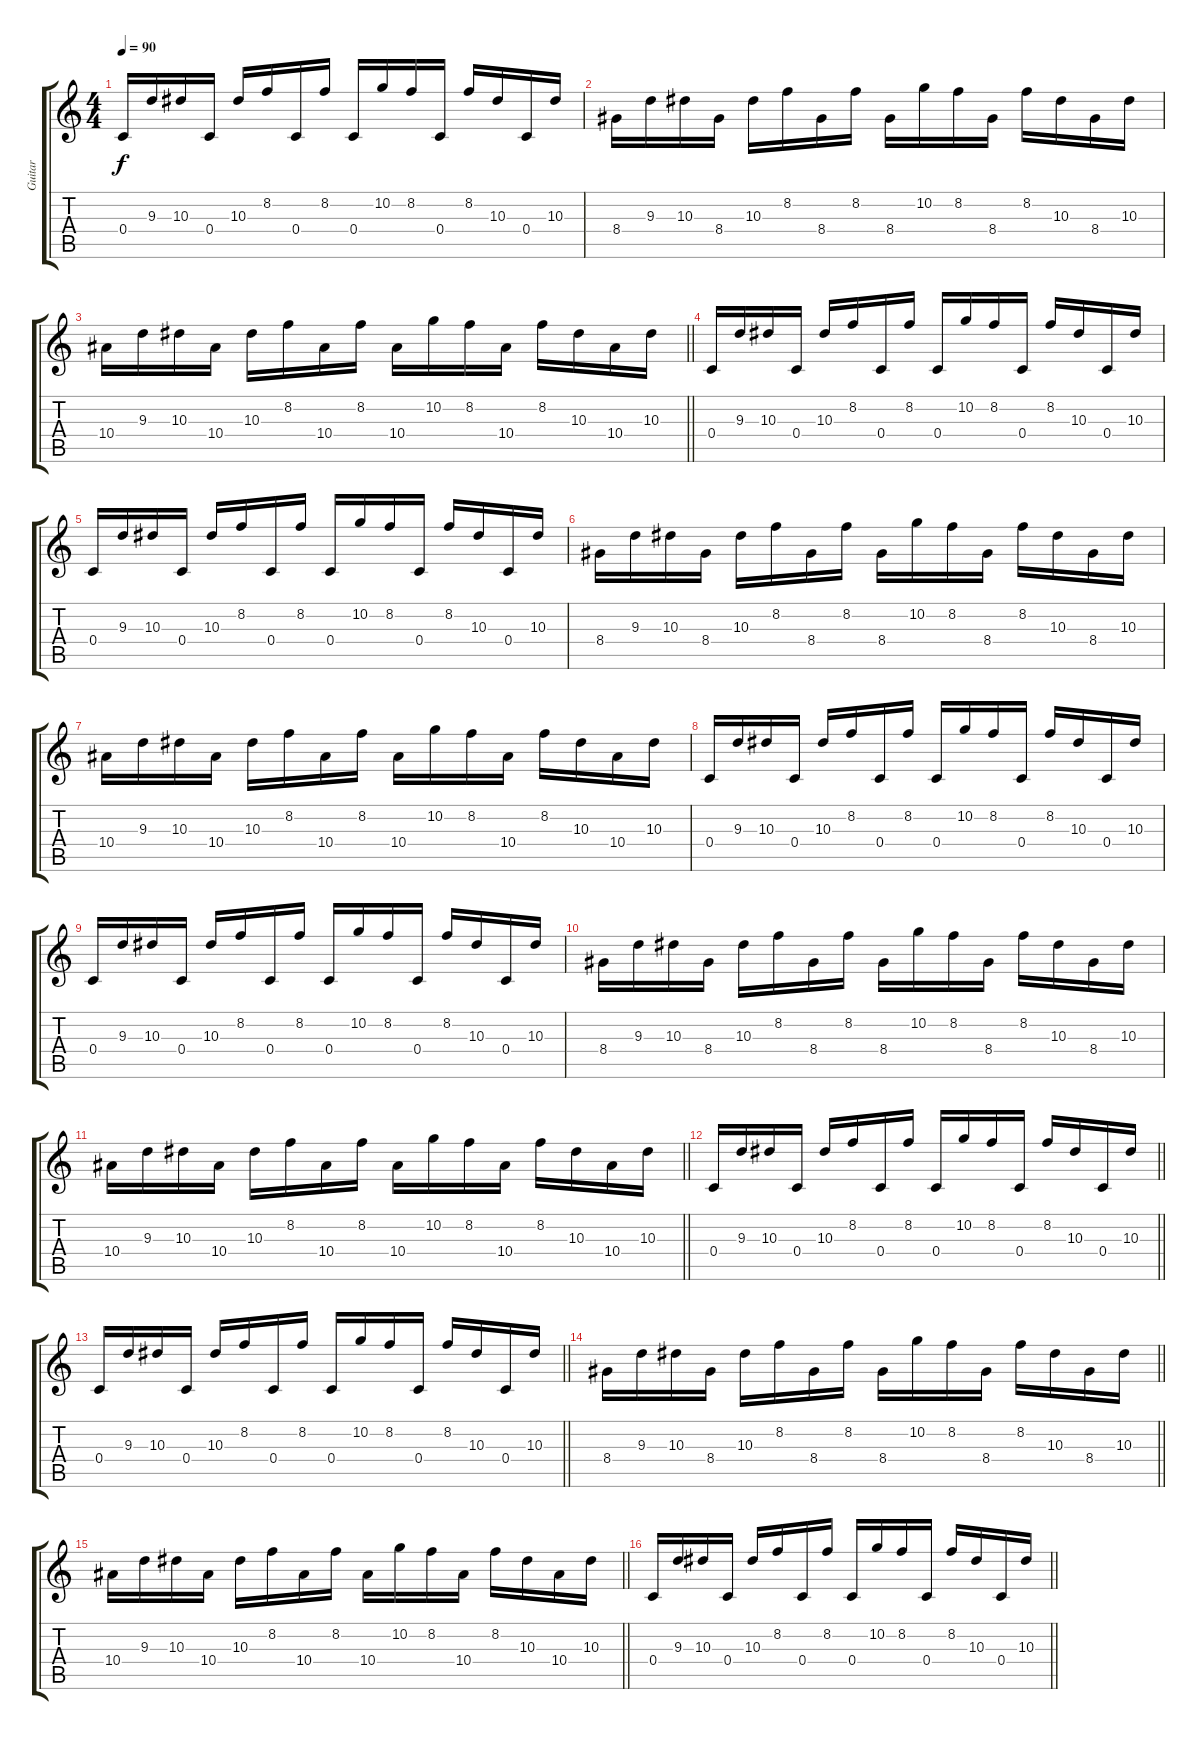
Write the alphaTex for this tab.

\track ("Guitar" "Guitar") {instrument distortionguitar}
\staff {score tabs}
\tuning (D4 A3 F3 C3 G2 C2) {hide}
\ts (4 4)
\tempo 90
\clef g2
\ks c
0.4.16{dy f} 9.3.16 10.3.16 0.4.16 10.3.16 8.2.16 0.4.16 8.2.16 0.4.16 10.2.16 8.2.16 0.4.16 8.2.16 10.3.16 0.4.16 10.3.16 |
8.4.16 9.3.16 10.3.16 8.4.16 10.3.16 8.2.16 8.4.16 8.2.16 8.4.16 10.2.16 8.2.16 8.4.16 8.2.16 10.3.16 8.4.16 10.3.16 |
\barLineRight lightlight
10.4.16 9.3.16 10.3.16 10.4.16 10.3.16 8.2.16 10.4.16 8.2.16 10.4.16 10.2.16 8.2.16 10.4.16 8.2.16 10.3.16 10.4.16 10.3.16 |
\section ("" "")
0.4.16 9.3.16 10.3.16 0.4.16 10.3.16 8.2.16 0.4.16 8.2.16 0.4.16 10.2.16 8.2.16 0.4.16 8.2.16 10.3.16 0.4.16 10.3.16 |
0.4.16 9.3.16 10.3.16 0.4.16 10.3.16 8.2.16 0.4.16 8.2.16 0.4.16 10.2.16 8.2.16 0.4.16 8.2.16 10.3.16 0.4.16 10.3.16 |
8.4.16 9.3.16 10.3.16 8.4.16 10.3.16 8.2.16 8.4.16 8.2.16 8.4.16 10.2.16 8.2.16 8.4.16 8.2.16 10.3.16 8.4.16 10.3.16 |
10.4.16 9.3.16 10.3.16 10.4.16 10.3.16 8.2.16 10.4.16 8.2.16 10.4.16 10.2.16 8.2.16 10.4.16 8.2.16 10.3.16 10.4.16 10.3.16 |
0.4.16 9.3.16 10.3.16 0.4.16 10.3.16 8.2.16 0.4.16 8.2.16 0.4.16 10.2.16 8.2.16 0.4.16 8.2.16 10.3.16 0.4.16 10.3.16 |
0.4.16 9.3.16 10.3.16 0.4.16 10.3.16 8.2.16 0.4.16 8.2.16 0.4.16 10.2.16 8.2.16 0.4.16 8.2.16 10.3.16 0.4.16 10.3.16 |
8.4.16 9.3.16 10.3.16 8.4.16 10.3.16 8.2.16 8.4.16 8.2.16 8.4.16 10.2.16 8.2.16 8.4.16 8.2.16 10.3.16 8.4.16 10.3.16 |
\barLineRight lightlight
10.4.16 9.3.16 10.3.16 10.4.16 10.3.16 8.2.16 10.4.16 8.2.16 10.4.16 10.2.16 8.2.16 10.4.16 8.2.16 10.3.16 10.4.16 10.3.16 |
\barLineRight lightlight
0.4.16{volume 8} 9.3.16 10.3.16 0.4.16 10.3.16 8.2.16 0.4.16 8.2.16 0.4.16 10.2.16 8.2.16 0.4.16 8.2.16 10.3.16 0.4.16 10.3.16 |
\barLineRight lightlight
0.4.16 9.3.16 10.3.16 0.4.16 10.3.16 8.2.16 0.4.16 8.2.16 0.4.16 10.2.16 8.2.16 0.4.16 8.2.16 10.3.16 0.4.16 10.3.16 |
\barLineRight lightlight
8.4.16 9.3.16 10.3.16 8.4.16 10.3.16 8.2.16 8.4.16 8.2.16 8.4.16 10.2.16 8.2.16 8.4.16 8.2.16 10.3.16 8.4.16 10.3.16 |
\barLineRight lightlight
10.4.16 9.3.16 10.3.16 10.4.16 10.3.16 8.2.16 10.4.16 8.2.16 10.4.16 10.2.16 8.2.16 10.4.16 8.2.16 10.3.16 10.4.16 10.3.16 |
\barLineRight lightlight
0.4.16{volume 4} 9.3.16 10.3.16 0.4.16 10.3.16 8.2.16 0.4.16 8.2.16 0.4.16 10.2.16 8.2.16 0.4.16 8.2.16 10.3.16 0.4.16 10.3.16
